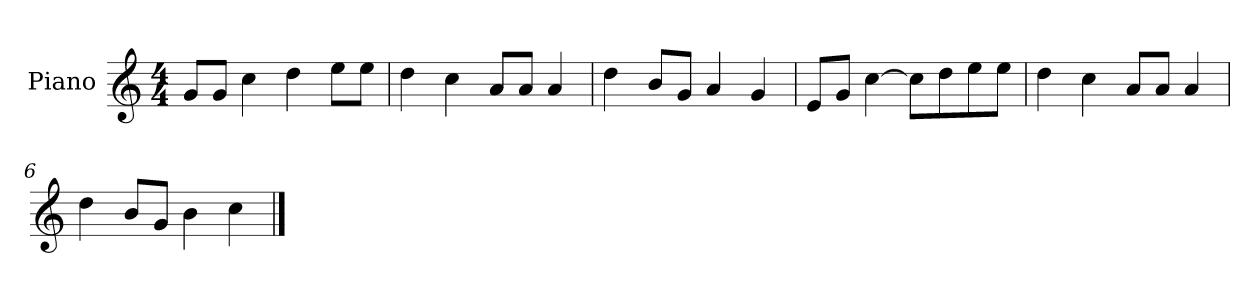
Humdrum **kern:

**kern
*part1
*staff1
*I"Piano
*I'P-no
*clefG2
*k[]
*M4/4
*MM90
=1
8g/L
8g/J
4cc\
4dd\
8ee\L
8ee\J
=2
4dd\
4cc\
8a/L
8a/J
4a/
=3
4dd\
8b/L
8g/J
4a/
4g/
=4
8e/L
8g/J
[4cc\
8cc\L]
8dd\
8ee\
8ee\J
=5
4dd\
4cc\
8a/L
8a/J
4a/
=6
4dd\
8b/L
8g/J
4b\
4cc\
==
*-
